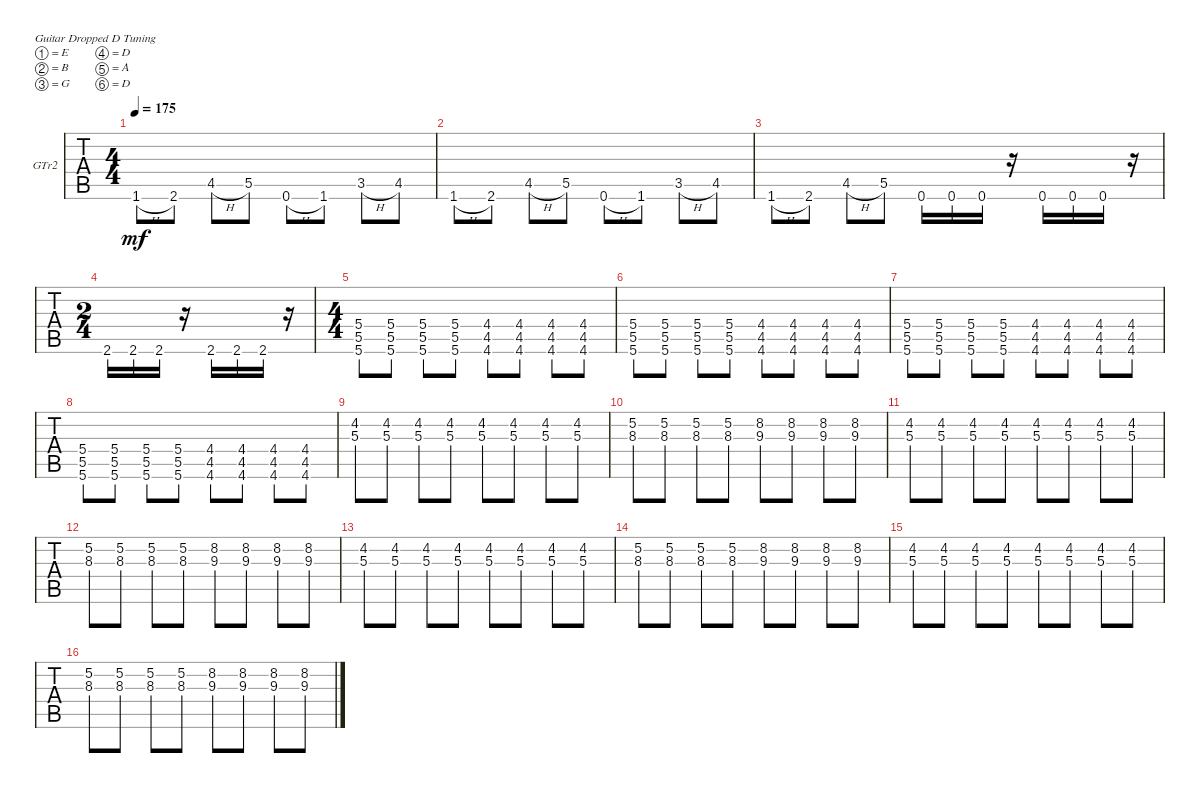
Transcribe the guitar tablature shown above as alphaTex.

\defaultSystemsLayout 4
\bracketExtendMode groupsimilarinstruments
\firstSystemTrackNameOrientation horizontal
\otherSystemsTrackNameOrientation horizontal
\track ("Electric Guitar 2" "GTr2") {instrument distortionguitar}
\staff {tabs}
\tuning (E4 B3 G3 D3 A2 D2)
\ts (4 4)
\tempo 175
\clef g2
\scale
0.333333
\ks c
1.6{h}.8{dy mf} 2.6.8 4.5{h}.8 5.5.8 0.6{h}.8 1.6.8 3.5{h}.8 4.5.8 |
\scale
0.333333 1.6{h}.8 2.6.8 4.5{h}.8 5.5.8 0.6{h}.8 1.6.8 3.5{h}.8 4.5.8 |
\scale
0.333333 1.6{h}.8 2.6.8 4.5{h}.8 5.5.8 0.6.16 0.6.16 0.6.16 r.16 0.6.16 0.6.16 0.6.16 r.16 |
\ts (2 4)
\scale
0.39527 2.6.16 2.6.16 2.6.16 r.16 2.6.16 2.6.16 2.6.16 r.16 |
\ts (4 4)
\scale
0.39527 (5.6 5.5 5.4).8 (5.6 5.5 5.4).8 (5.6 5.5 5.4).8 (5.6 5.5 5.4).8 (4.6 4.5 4.4).8 (4.6 4.5 4.4).8 (4.6 4.5 4.4).8 (4.6 4.5 4.4).8 |
\scale
0.209459 (5.6 5.5 5.4).8 (5.6 5.5 5.4).8 (5.6 5.5 5.4).8 (5.6 5.5 5.4).8 (4.6 4.5 4.4).8 (4.6 4.5 4.4).8 (4.6 4.5 4.4).8 (4.6 4.5 4.4).8 |
\scale
0.333333 (5.6 5.5 5.4).8 (5.6 5.5 5.4).8 (5.6 5.5 5.4).8 (5.6 5.5 5.4).8 (4.6 4.5 4.4).8 (4.6 4.5 4.4).8 (4.6 4.5 4.4).8 (4.6 4.5 4.4).8 |
\scale
0.333333 (5.6 5.5 5.4).8 (5.6 5.5 5.4).8 (5.6 5.5 5.4).8 (5.6 5.5 5.4).8 (4.6 4.5 4.4).8 (4.6 4.5 4.4).8 (4.6 4.5 4.4).8 (4.6 4.5 4.4).8 |
\scale
0.333333 (4.2 5.3).8 (4.2 5.3).8 (4.2 5.3).8 (4.2 5.3).8 (4.2 5.3).8 (4.2 5.3).8 (4.2 5.3).8 (4.2 5.3).8 |
\scale
0.333333 (5.2 8.3).8 (5.2 8.3).8 (5.2 8.3).8 (5.2 8.3).8 (8.2 9.3).8 (8.2 9.3).8 (8.2 9.3).8 (8.2 9.3).8 |
\scale
0.333333 (4.2 5.3).8 (4.2 5.3).8 (4.2 5.3).8 (4.2 5.3).8 (4.2 5.3).8 (4.2 5.3).8 (4.2 5.3).8 (4.2 5.3).8 |
\scale
0.333333 (5.2 8.3).8 (5.2 8.3).8 (5.2 8.3).8 (5.2 8.3).8 (8.2 9.3).8 (8.2 9.3).8 (8.2 9.3).8 (8.2 9.3).8 |
\scale
0.333333 (4.2 5.3).8 (4.2 5.3).8 (4.2 5.3).8 (4.2 5.3).8 (4.2 5.3).8 (4.2 5.3).8 (4.2 5.3).8 (4.2 5.3).8 |
\scale
0.333333 (5.2 8.3).8 (5.2 8.3).8 (5.2 8.3).8 (5.2 8.3).8 (8.2 9.3).8 (8.2 9.3).8 (8.2 9.3).8 (8.2 9.3).8 |
\scale
0.333333 (4.2 5.3).8 (4.2 5.3).8 (4.2 5.3).8 (4.2 5.3).8 (4.2 5.3).8 (4.2 5.3).8 (4.2 5.3).8 (4.2 5.3).8 |
\scale
0.333333 (5.2 8.3).8 (5.2 8.3).8 (5.2 8.3).8 (5.2 8.3).8 (8.2 9.3).8 (8.2 9.3).8 (8.2 9.3).8 (8.2 9.3).8
